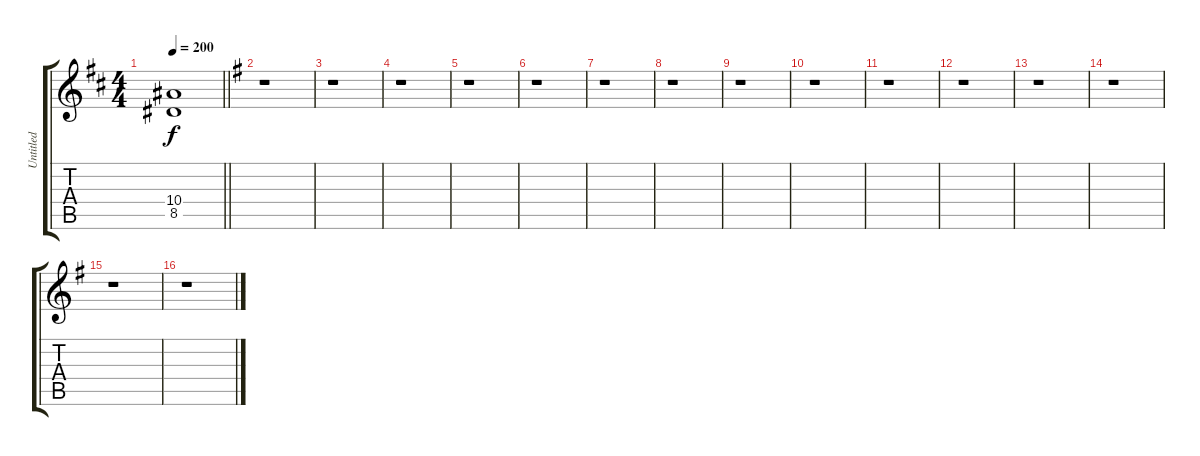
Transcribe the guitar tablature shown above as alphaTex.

\track ("Untitled" "Untitled") {instrument distortionguitar}
\staff {score tabs}
\tuning (D4 A3 F3 C3 G2 D2) {hide}
\ts (4 4)
\tempo 200
\clef g2
\barLineRight lightlight
\ks d
(10.4{t} 8.5{t}).1{dy f} |
\ks g
r.1 |
r.1 |
r.1 |
r.1 |
r.1 |
r.1 |
r.1 |
r.1 |
r.1 |
r.1 |
r.1 |
r.1 |
r.1 |
r.1 |
r.1
